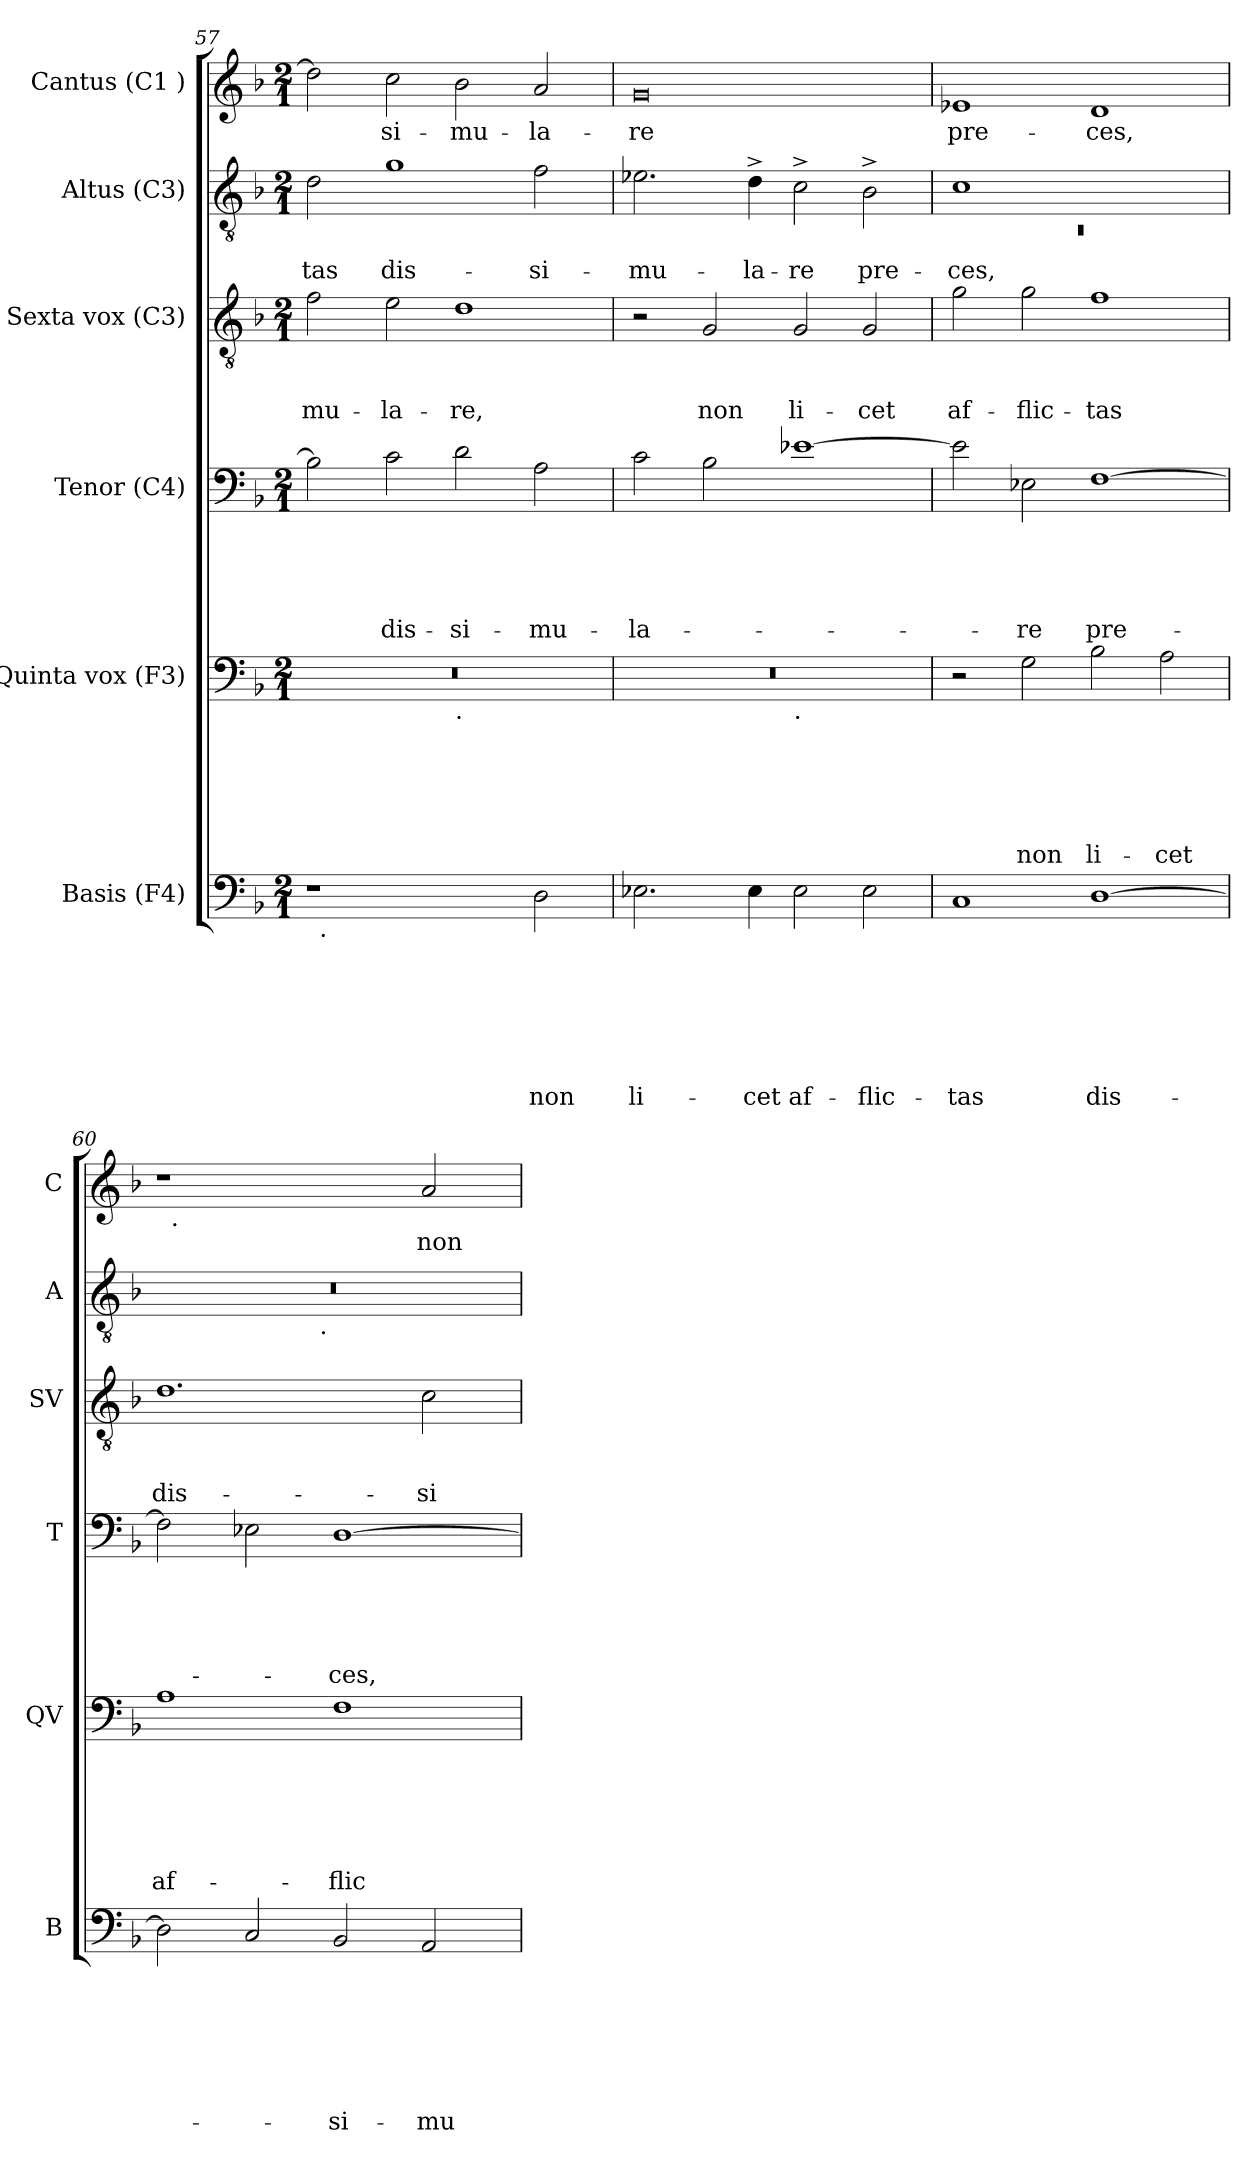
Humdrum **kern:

**kern	**text	**text	**text	**text	**text	**text	**text	**kern	**text	**text	**text	**text	**text	**text	**kern	**text	**text	**text	**text	**text	**kern	**text	**text	**text	**kern	**text	**text	**kern	**text
*part6	*part6	*part6	*part6	*part6	*part6	*part6	*part6	*part5	*part5	*part5	*part5	*part5	*part5	*part5	*part4	*part4	*part4	*part4	*part4	*part4	*part3	*part3	*part3	*part3	*part2	*part2	*part2	*part1	*part1
*staff6	*staff6	*staff6	*staff6	*staff6	*staff6	*staff6	*staff6	*staff5	*staff5	*staff5	*staff5	*staff5	*staff5	*staff5	*staff4	*staff4	*staff4	*staff4	*staff4	*staff4	*staff3	*staff3	*staff3	*staff3	*staff2	*staff2	*staff2	*staff1	*staff1
*I"Basis (F4)	*	*	*	*	*	*	*	*I"Quinta vox (F3)	*	*	*	*	*	*	*I"Tenor (C4)	*	*	*	*	*	*I"Sexta vox (C3)	*	*	*	*I"Altus (C3)	*	*	*I"Cantus (C1 )	*
*I'B	*	*	*	*	*	*	*	*I'QV	*	*	*	*	*	*	*I'T	*	*	*	*	*	*I'SV	*	*	*	*I'A	*	*	*I'C	*
*clefF4	*	*	*	*	*	*	*	*clefF4	*	*	*	*	*	*	*clefF4	*	*	*	*	*	*clefGv2	*	*	*	*clefGv2	*	*	*clefG2	*
*k[b-]	*	*	*	*	*	*	*	*k[b-]	*	*	*	*	*	*	*k[b-]	*	*	*	*	*	*k[b-]	*	*	*	*k[b-]	*	*	*k[b-]	*
*F:	*	*	*	*	*	*	*	*F:	*	*	*	*	*	*	*F:	*	*	*	*	*	*F:	*	*	*	*F:	*	*	*F:	*
*M2/1	*	*	*	*	*	*	*	*M2/1	*	*	*	*	*	*	*M2/1	*	*	*	*	*	*M2/1	*	*	*	*M2/1	*	*	*M2/1	*
=57	=57	=57	=57	=57	=57	=57	=57	=57	=57	=57	=57	=57	=57	=57	=57	=57	=57	=57	=57	=57	=57	=57	=57	=57	=57	=57	=57	=57	=57
!	!	!	!	!	!	!	!	!	!	!	!	!	!	!	!	!	!	!	!	!	!	!	!	!LO:LY:b	!	!	!LO:LY:b	!	!
*^	*	*	*	*	*	*	*	*^	*	*	*	*	*	*	*	*	*	*	*	*	*	*	*	*	*	*	*	*	*
1r	32ryy	.	.	.	.	.	.	.	0r	1ryy	.	.	.	.	.	.	2B-\]	.	.	.	.	.	2f\	.	.	-mu-	2d\	.	-tas	2dd\]	.
!	!LO:TX:b:t=.	!	!	!	!	!	!	!	!	!	!	!	!	!	!	!	!	!	!	!	!	!	!	!	!	!	!	!	!	!	!
.	1ryy	.	.	.	.	.	.	.	.	.	.	.	.	.	.	.	.	.	.	.	.	.	.	.	.	.	.	.	.	.	.
!	!	!	!	!	!	!	!	!	!	!	!	!	!	!	!	!	!	!	!	!	!	!LO:LY:b	!	!	!	!LO:LY:b	!	!	!LO:LY:b	!	!LO:LY:b
.	.	.	.	.	.	.	.	.	.	.	.	.	.	.	.	.	2c\	.	.	.	.	dis-	2e\	.	.	-la-	1g	.	dis-	2cc\	-si-
!	!	!	!	!	!	!	!	!	!	!LO:TX:b:t=.	!	!	!	!	!	!	!	!	!	!	!	!	!	!	!	!	!	!	!	!	!
!	!	!	!	!	!	!	!	!	!	!	!	!	!	!	!	!	!	!	!	!	!	!LO:LY:b	!	!	!	!LO:LY:b	!	!	!	!	!LO:LY:b
2ryy	.	.	.	.	.	.	.	.	.	1ryy	.	.	.	.	.	.	2d\	.	.	.	.	-si-	1d	.	.	-re,	.	.	.	2b-\	-mu-
.	2ryy	.	.	.	.	.	.	.	.	.	.	.	.	.	.	.	.	.	.	.	.	.	.	.	.	.	.	.	.	.	.
!	!	!	!	!	!	!	!	!LO:LY:b	!	!	!	!	!	!	!	!	!	!	!	!	!	!LO:LY:b	!	!	!	!	!	!	!LO:LY:b	!	!LO:LY:b
2D\	.	.	.	.	.	.	.	non	.	.	.	.	.	.	.	.	2A\	.	.	.	.	-mu-	.	.	.	.	2f\	.	-si-	2a/	-la-
.	4...ryy	.	.	.	.	.	.	.	.	.	.	.	.	.	.	.	.	.	.	.	.	.	.	.	.	.	.	.	.	.	.
=58	=58	=58	=58	=58	=58	=58	=58	=58	=58	=58	=58	=58	=58	=58	=58	=58	=58	=58	=58	=58	=58	=58	=58	=58	=58	=58	=58	=58	=58	=58	=58
!	!	!	!	!	!	!	!	!LO:LY:b	!	!	!	!	!	!	!	!	!	!	!	!	!	!LO:LY:b	!	!	!	!	!	!	!LO:LY:b	!	!LO:LY:b:rj
*v	*v	*	*	*	*	*	*	*	*	*	*	*	*	*	*	*	*	*	*	*	*	*	*	*	*	*	*	*	*	*	*
2.E-X\	.	.	.	.	.	.	li-	0r	1ryy	.	.	.	.	.	.	2c\	.	.	.	.	-la-	2r	.	.	.	2.e-X\	.	-mu-	0g	-re
!	!	!	!	!	!	!	!	!	!	!	!	!	!	!	!	!	!	!	!	!	!	!	!	!	!LO:LY:b	!	!	!	!	!
.	.	.	.	.	.	.	.	.	.	.	.	.	.	.	.	2B-\	.	.	.	.	.	2G/	.	.	non	.	.	.	.	.
!	!	!	!	!	!	!	!LO:LY:b	!	!	!	!	!	!	!	!	!	!	!	!	!	!	!	!	!	!	!	!	!LO:LY:b	!	!
4E-\	.	.	.	.	.	.	-cet	.	.	.	.	.	.	.	.	.	.	.	.	.	.	.	.	.	.	4d^>\	.	-la-	.	.
!	!	!	!	!	!	!	!	!	!LO:TX:b:t=.	!	!	!	!	!	!	!	!	!	!	!	!	!	!	!	!	!	!	!	!	!
!	!	!	!	!	!	!	!LO:LY:b	!	!	!	!	!	!	!	!	!	!	!	!	!	!	!	!	!	!LO:LY:b	!	!	!LO:LY:b	!	!
2E-\	.	.	.	.	.	.	af-	.	1ryy	.	.	.	.	.	.	[>1e-X	.	.	.	.	.	2G/	.	.	li-	2c^>\	.	-re	.	.
!	!	!	!	!	!	!	!LO:LY:b	!	!	!	!	!	!	!	!	!	!	!	!	!	!	!	!	!	!LO:LY:b	!	!	!LO:LY:b	!	!
2E-\	.	.	.	.	.	.	-flic-	.	.	.	.	.	.	.	.	.	.	.	.	.	.	2G/	.	.	-cet	2B-^>\	.	pre-	.	.
=59	=59	=59	=59	=59	=59	=59	=59	=59	=59	=59	=59	=59	=59	=59	=59	=59	=59	=59	=59	=59	=59	=59	=59	=59	=59	=59	=59	=59	=59	=59
*	*	*	*	*	*	*	*	*	*	*	*	*	*	*	*	*	*	*	*	*	*	*	*	*	*	*^	*	*	*	*
!	!	!	!	!	!	!	!LO:LY:b	!	!	!	!	!	!	!	!	!	!	!	!	!	!	!	!	!	!LO:LY:b	!	!LO:N:vis=1	!	!LO:LY:b	!	!LO:LY:b
*	*	*	*	*	*	*	*	*v	*v	*	*	*	*	*	*	*	*	*	*	*	*	*	*	*	*	*	*	*	*	*	*
1C	.	.	.	.	.	.	-tas	2r	.	.	.	.	.	.	2e-\]	.	.	.	.	.	2g\	.	.	af-	1c	0rC	.	-ces,	1e-X	pre-
!	!	!	!	!	!	!	!	!	!	!	!	!	!	!LO:LY:b	!	!	!	!	!	!LO:LY:b	!	!	!	!LO:LY:b	!	!	!	!	!	!
.	.	.	.	.	.	.	.	2G\	.	.	.	.	.	non	2E-X\	.	.	.	.	-re	2g\	.	.	-flic-	.	.	.	.	.	.
!	!	!	!	!	!	!	!LO:LY:b	!	!	!	!	!	!	!LO:LY:b	!	!	!	!	!	!LO:LY:b	!	!	!	!LO:LY:b	!	!	!	!	!	!LO:LY:b
[>1D	.	.	.	.	.	.	dis-	2B-\	.	.	.	.	.	li-	[>1F	.	.	.	.	pre-	1f	.	.	-tas	1ryy	.	.	.	1d	-ces,
!	!	!	!	!	!	!	!	!	!	!	!	!	!	!LO:LY:b	!	!	!	!	!	!	!	!	!	!	!	!	!	!	!	!
.	.	.	.	.	.	.	.	2A\	.	.	.	.	.	-cet	.	.	.	.	.	.	.	.	.	.	.	.	.	.	.	.
=60	=60	=60	=60	=60	=60	=60	=60	=60	=60	=60	=60	=60	=60	=60	=60	=60	=60	=60	=60	=60	=60	=60	=60	=60	=60	=60	=60	=60	=60	=60
!	!	!	!	!	!	!	!	!	!	!	!	!	!	!LO:LY:b	!	!	!	!	!	!	!	!	!	!LO:LY:b	!	!	!	!	!	!
*	*	*	*	*	*	*	*	*	*	*	*	*	*	*	*	*	*	*	*	*	*	*	*	*	*	*	*	*	*^	*
2D\]	.	.	.	.	.	.	.	1A	.	.	.	.	.	af-	2F\]	.	.	.	.	.	1.d	.	.	dis-	0r	2ryy	.	.	1r	32ryy	.
!	!	!	!	!	!	!	!	!	!	!	!	!	!	!	!	!	!	!	!	!	!	!	!	!	!	!	!	!	!	!LO:TX:b:t=.	!
.	.	.	.	.	.	.	.	.	.	.	.	.	.	.	.	.	.	.	.	.	.	.	.	.	.	.	.	.	.	1ryy	.
2C/	.	.	.	.	.	.	.	.	.	.	.	.	.	.	2E-\	.	.	.	.	.	.	.	.	.	.	4...ryy	.	.	.	.	.
!	!	!	!	!	!	!	!	!	!	!	!	!	!	!	!	!	!	!	!	!	!	!	!	!	!	!LO:TX:b:t=.	!	!	!	!	!
.	.	.	.	.	.	.	.	.	.	.	.	.	.	.	.	.	.	.	.	.	.	.	.	.	.	1ryy	.	.	.	.	.
!	!	!	!	!	!	!	!LO:LY:b	!	!	!	!	!	!	!LO:LY:b	!	!	!	!	!	!LO:LY:b	!	!	!	!	!	!	!	!	!	!	!
2BB-/	.	.	.	.	.	.	-si-	1F	.	.	.	.	.	-flic-	[<1D	.	.	.	.	-ces,	.	.	.	.	.	.	.	.	2ryy	.	.
.	.	.	.	.	.	.	.	.	.	.	.	.	.	.	.	.	.	.	.	.	.	.	.	.	.	.	.	.	.	2ryy	.
!	!	!	!	!	!	!	!LO:LY:b	!	!	!	!	!	!	!	!	!	!	!	!	!	!	!	!	!LO:LY:b	!	!	!	!	!	!	!LO:LY:b
2AA/	.	.	.	.	.	.	-mu-	.	.	.	.	.	.	.	.	.	.	.	.	.	2c\	.	.	-si-	.	.	.	.	2a/	.	non
.	.	.	.	.	.	.	.	.	.	.	.	.	.	.	.	.	.	.	.	.	.	.	.	.	.	.	.	.	.	4...ryy	.
.	.	.	.	.	.	.	.	.	.	.	.	.	.	.	.	.	.	.	.	.	.	.	.	.	.	32ryy	.	.	.	.	.
*	*	*	*	*	*	*	*	*	*	*	*	*	*	*	*	*	*	*	*	*	*	*	*	*	*v	*v	*	*	*	*	*
*	*	*	*	*	*	*	*	*	*	*	*	*	*	*	*	*	*	*	*	*	*	*	*	*	*	*	*	*v	*v	*
=	=	=	=	=	=	=	=	=	=	=	=	=	=	=	=	=	=	=	=	=	=	=	=	=	=	=	=	=	=
*-	*-	*-	*-	*-	*-	*-	*-	*-	*-	*-	*-	*-	*-	*-	*-	*-	*-	*-	*-	*-	*-	*-	*-	*-	*-	*-	*-	*-	*-
